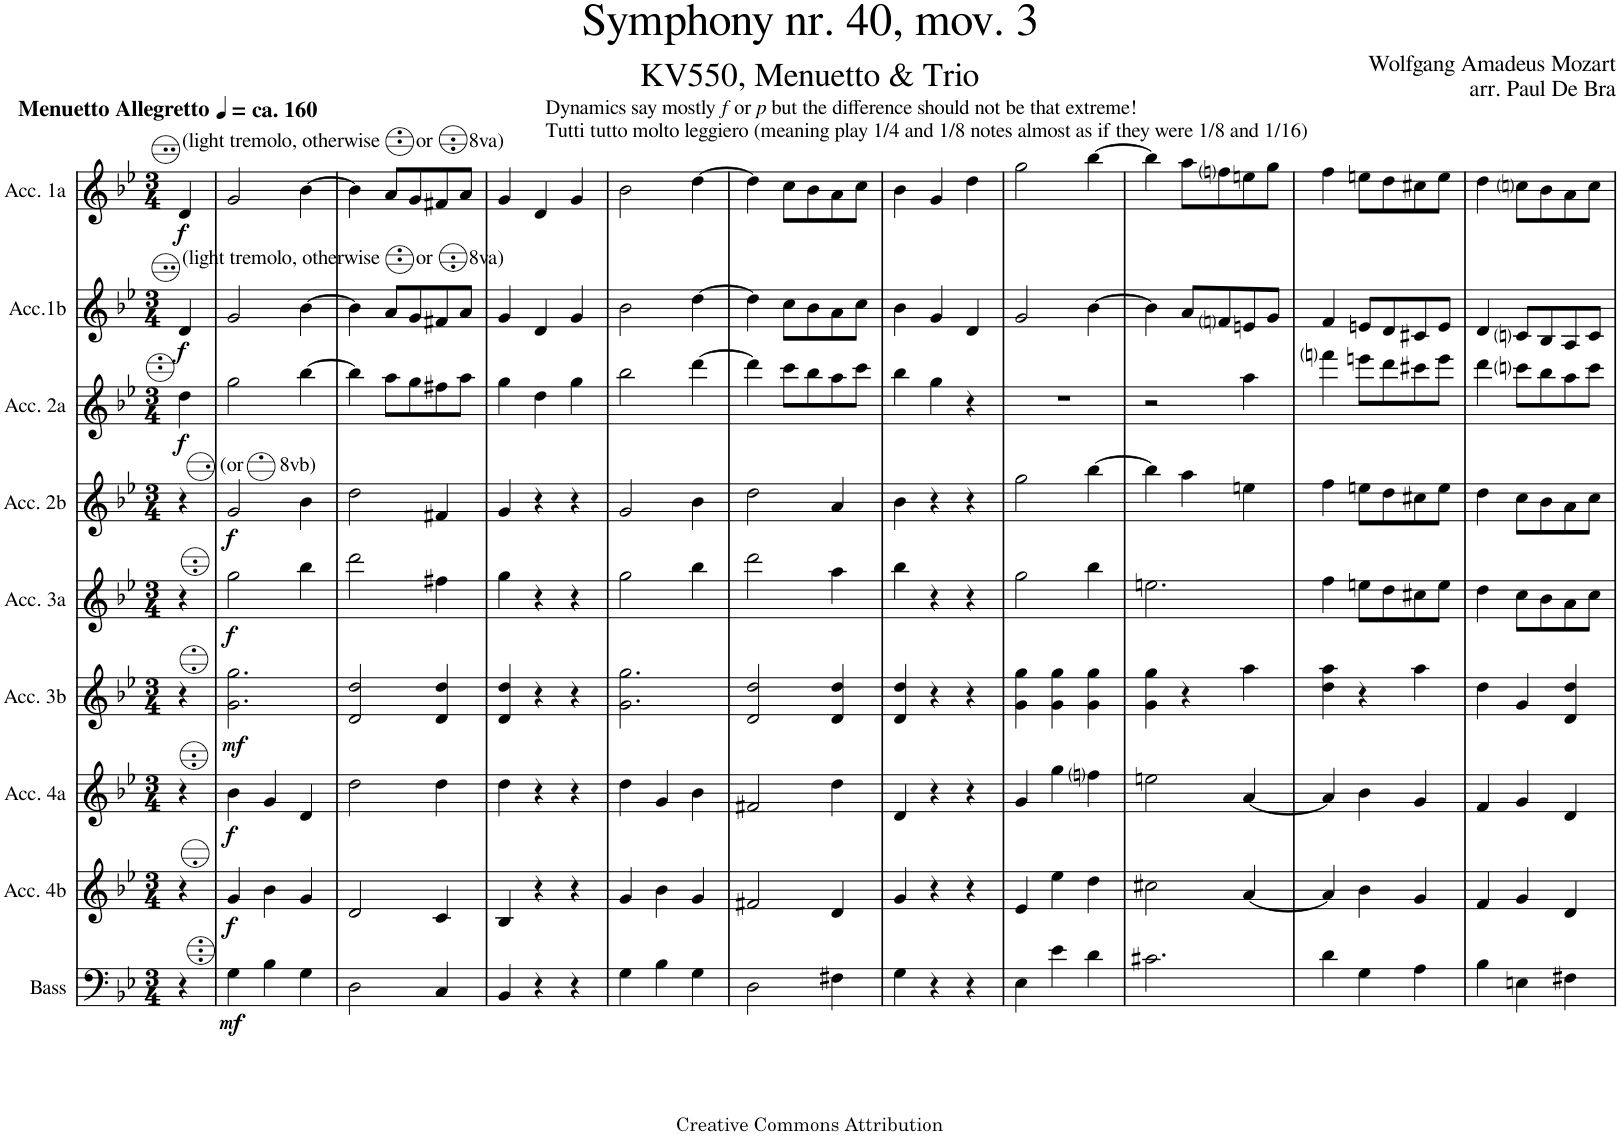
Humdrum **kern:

**kern	**dynam	**kern	**dynam	**kern	**dynam	**kern	**dynam	**kern	**dynam	**kern	**dynam	**kern	**dynam	**kern	**dynam	**kern	**dynam
*part9	*part9	*part8	*part8	*part7	*part7	*part6	*part6	*part5	*part5	*part4	*part4	*part3	*part3	*part2	*part2	*part1	*part1
*staff9	*staff9	*staff8	*staff8	*staff7	*staff7	*staff6	*staff6	*staff5	*staff5	*staff4	*staff4	*staff3	*staff3	*staff2	*staff2	*staff1	*staff1
*I"Bass	*	*I"Acc. 4b	*	*I"Acc. 4a	*	*I"Acc. 3b	*	*I"Acc. 3a	*	*I"Acc. 2b	*	*I"Acc. 2a	*	*I"Acc.1b	*	*I"Acc. 1a	*
*I'B	*	*	*	*	*	*	*	*	*	*	*	*	*	*	*	*	*
*clefF4	*	*clefG2	*	*clefG2	*	*clefG2	*	*clefG2	*	*clefG2	*	*clefG2	*	*clefG2	*	*clefG2	*
*Trd7c12	*	*Trd7c12	*	*Trd7c12	*	*Trd7c12	*	*Trd7c12	*	*	*	*	*	*	*	*	*
*k[b-e-]	*	*k[b-e-]	*	*k[b-e-]	*	*k[b-e-]	*	*k[b-e-]	*	*k[b-e-]	*	*k[b-e-]	*	*k[b-e-]	*	*k[b-e-]	*
*M3/4	*	*M3/4	*	*M3/4	*	*M3/4	*	*M3/4	*	*M3/4	*	*M3/4	*	*M3/4	*	*M3/4	*
=	=	=	=	=	=	=	=	=	=	=	=	=	=	=	=	=	=
!	!	!	!	!	!	!	!	!	!	!	!	!	!	!	!	!LO:TX:a:B:t=ca. 160	!
!	!	!	!	!	!	!	!	!	!	!	!	!	!	!	!	!LO:TX:a:B:t=Menuetto Allegretto	!
!	!	!	!	!	!	!	!	!	!	!	!	!	!	!	!	!LO:TX:a:t=(light tremolo, otherwise       or       8va)	!
!	!	!	!	!	!	!	!	!	!	!	!	!	!	!	!	!LO:TX:a:t=Dynamics say mostly	!
!	!	!	!	!	!	!	!	!	!	!	!	!	!	!	!	!LO:TX:a:i:t=f	!
!	!	!	!	!	!	!	!	!	!	!	!	!	!	!	!	!LO:TX:a:t=or	!
!	!	!	!	!	!	!	!	!	!	!	!	!	!	!	!	!LO:TX:a:i:t=p	!
!	!	!	!	!	!	!	!	!	!	!	!	!	!	!	!	!LO:TX:a:t=but the difference should not be that extreme!	!
!	!	!	!	!	!	!	!	!	!	!	!	!	!	!	!	!LO:TX:a:t=Tutti tutto molto leggiero (meaning play 1/4 and 1/8 notes almost as if they were 1/8 and 1/16)	!
!	!	!	!	!	!	!	!	!	!	!	!	!	!	!LO:TX:a:t=(light tremolo, otherwise       or       8va)	!	!	!
!	!	!	!	!	!	!	!	!	!	!	!	!	!LO:DY:b	!	!LO:DY:b	!	!LO:DY:b
4r	.	4r	.	4r	.	4r	.	4r	.	4r	.	4dd\	f	4d/	f	4d/	f
=1	=1	=1	=1	=1	=1	=1	=1	=1	=1	=1	=1	=1	=1	=1	=1	=1	=1
!	!	!	!	!	!	!	!	!	!	!LO:TX:a:t=(or       8vb)	!	!	!	!	!	!	!
!	!LO:DY:b	!	!LO:DY:b	!	!LO:DY:b	!	!LO:DY:b	!	!LO:DY:b	!	!LO:DY:b	!	!	!	!	!	!
4G\	mf	4g/	f	4b-\	f	2.g\ 2.gg\	mf	2gg\	f	2g/	f	2gg\	.	2g/	.	2g/	.
4B-\	.	4b-\	.	4g/	.	.	.	.	.	.	.	.	.	.	.	.	.
4G\	.	4g/	.	4d/	.	.	.	4bb-\	.	4b-\	.	[4bb-\	.	[4b-\	.	[4b-\	.
=2	=2	=2	=2	=2	=2	=2	=2	=2	=2	=2	=2	=2	=2	=2	=2	=2	=2
2D\	.	2d/	.	2dd\	.	2d/ 2dd/	.	2ddd\	.	2dd\	.	4bb-\]	.	4b-\]	.	4b-\]	.
.	.	.	.	.	.	.	.	.	.	.	.	8aa\L	.	8a/L	.	8a/L	.
.	.	.	.	.	.	.	.	.	.	.	.	8gg\	.	8g/	.	8g/	.
4C/	.	4c/	.	4dd\	.	4d/ 4dd/	.	4ff#X\	.	4f#X/	.	8ff#X\	.	8f#X/	.	8f#X/	.
.	.	.	.	.	.	.	.	.	.	.	.	8aa\J	.	8a/J	.	8a/J	.
=3	=3	=3	=3	=3	=3	=3	=3	=3	=3	=3	=3	=3	=3	=3	=3	=3	=3
4BB-/	.	4B-/	.	4dd\	.	4d/ 4dd/	.	4gg\	.	4g/	.	4gg\	.	4g/	.	4g/	.
4r	.	4r	.	4r	.	4r	.	4r	.	4r	.	4dd\	.	4d/	.	4d/	.
4r	.	4r	.	4r	.	4r	.	4r	.	4r	.	4gg\	.	4g/	.	4g/	.
=4	=4	=4	=4	=4	=4	=4	=4	=4	=4	=4	=4	=4	=4	=4	=4	=4	=4
4G\	.	4g/	.	4dd\	.	2.g\ 2.gg\	.	2gg\	.	2g/	.	2bb-\	.	2b-\	.	2b-\	.
4B-\	.	4b-\	.	4g/	.	.	.	.	.	.	.	.	.	.	.	.	.
4G\	.	4g/	.	4b-\	.	.	.	4bb-\	.	4b-\	.	[4ddd\	.	[4dd\	.	[4dd\	.
=5	=5	=5	=5	=5	=5	=5	=5	=5	=5	=5	=5	=5	=5	=5	=5	=5	=5
2D\	.	2f#X/	.	2f#X/	.	2d/ 2dd/	.	2ddd\	.	2dd\	.	4ddd\]	.	4dd\]	.	4dd\]	.
.	.	.	.	.	.	.	.	.	.	.	.	8ccc\L	.	8cc\L	.	8cc\L	.
.	.	.	.	.	.	.	.	.	.	.	.	8bb-\	.	8b-\	.	8b-\	.
4F#X\	.	4d/	.	4dd\	.	4d/ 4dd/	.	4aa\	.	4a/	.	8aa\	.	8a\	.	8a\	.
.	.	.	.	.	.	.	.	.	.	.	.	8ccc\J	.	8cc\J	.	8cc\J	.
=6	=6	=6	=6	=6	=6	=6	=6	=6	=6	=6	=6	=6	=6	=6	=6	=6	=6
4G\	.	4g/	.	4d/	.	4d/ 4dd/	.	4bb-\	.	4b-\	.	4bb-\	.	4b-\	.	4b-\	.
4r	.	4r	.	4r	.	4r	.	4r	.	4r	.	4gg\	.	4g/	.	4g/	.
4r	.	4r	.	4r	.	4r	.	4r	.	4r	.	4r	.	4d/	.	4dd\	.
=7	=7	=7	=7	=7	=7	=7	=7	=7	=7	=7	=7	=7	=7	=7	=7	=7	=7
4E-\	.	4e-/	.	4g/	.	4g\ 4gg\	.	2gg\	.	2gg\	.	2.r	.	2g/	.	2gg\	.
4e-\	.	4ee-\	.	4gg\	.	4g\ 4gg\	.	.	.	.	.	.	.	.	.	.	.
4d\	.	4dd\	.	4ffni\	.	4g\ 4gg\	.	4bb-\	.	[4bb-\	.	.	.	[4b-\	.	[4bb-\	.
=8	=8	=8	=8	=8	=8	=8	=8	=8	=8	=8	=8	=8	=8	=8	=8	=8	=8
2.c#X\	.	2cc#X\	.	2een\	.	4g\ 4gg\	.	2.een\	.	4bb-\]	.	2r	.	4b-\]	.	4bb-\]	.
.	.	.	.	.	.	4r	.	.	.	4aa\	.	.	.	8a/L	.	8aa\L	.
.	.	.	.	.	.	.	.	.	.	.	.	.	.	8fni/	.	8ffni\	.
.	.	[4a/	.	[4a/	.	4aa\	.	.	.	4een\	.	4aa\	.	8en/	.	8een\	.
.	.	.	.	.	.	.	.	.	.	.	.	.	.	8g/J	.	8gg\J	.
=9	=9	=9	=9	=9	=9	=9	=9	=9	=9	=9	=9	=9	=9	=9	=9	=9	=9
4d\	.	4a/]	.	4a/]	.	4dd\ 4aa\	.	4ff\	.	4ff\	.	4fffni\	.	4f/	.	4ff\	.
4G\	.	4b-\	.	4b-\	.	4r	.	8een\L	.	8een\L	.	8eeen\L	.	8en/L	.	8een\L	.
.	.	.	.	.	.	.	.	8dd\	.	8dd\	.	8ddd\	.	8d/	.	8dd\	.
4A\	.	4g/	.	4g/	.	4aa\	.	8cc#X\	.	8cc#X\	.	8ccc#X\	.	8c#X/	.	8cc#X\	.
.	.	.	.	.	.	.	.	8ee\J	.	8ee\J	.	8eee\J	.	8e/J	.	8ee\J	.
=10	=10	=10	=10	=10	=10	=10	=10	=10	=10	=10	=10	=10	=10	=10	=10	=10	=10
4B-\	.	4f/	.	4f/	.	4dd\	.	4dd\	.	4dd\	.	4ddd\	.	4d/	.	4dd\	.
4En\	.	4g/	.	4g/	.	4g/	.	8cc\L	.	8cc\L	.	8cccni\L	.	8cni/L	.	8ccni\L	.
.	.	.	.	.	.	.	.	8b-\	.	8b-\	.	8bb-\	.	8B-/	.	8b-\	.
4F#X\	.	4d/	.	4d/	.	4d/ 4dd/	.	8a\	.	8a\	.	8aa\	.	8A/	.	8a\	.
.	.	.	.	.	.	.	.	8cc\J	.	8cc\J	.	8ccc\J	.	8c/J	.	8cc\J	.
=	=	=	=	=	=	=	=	=	=	=	=	=	=	=	=	=	=
*-	*-	*-	*-	*-	*-	*-	*-	*-	*-	*-	*-	*-	*-	*-	*-	*-	*-
